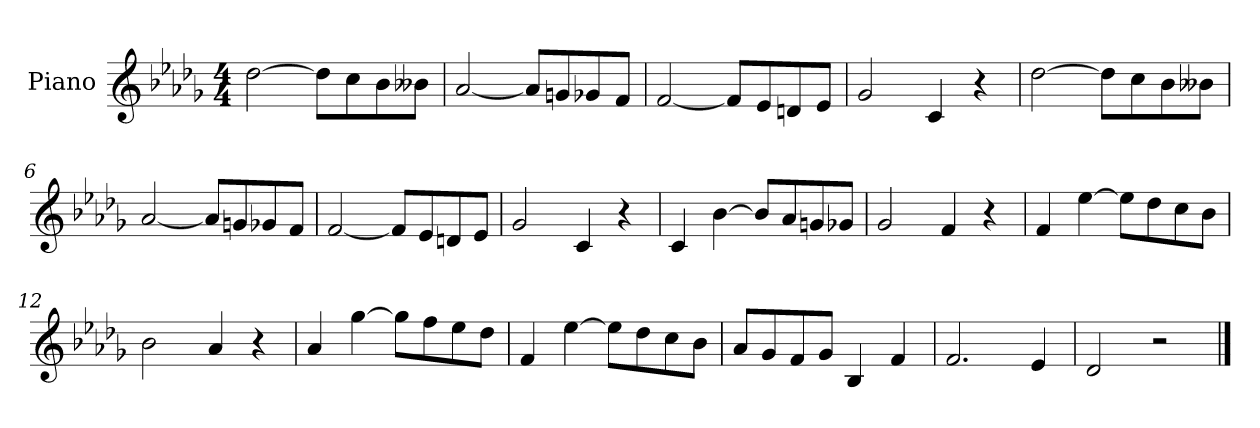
**kern
*part1
*staff1
*I"Piano
*I'Pno
*clefG2
*k[b-e-a-d-g-]
*D-:
*M4/4
=1
[2dd-\
8dd-\L]
8cc\
8b-\
8b--X\J
=2
[2a-/
8a-/L]
8gn/
8g-X/
8f/J
=3
[2f/
8f/L]
8e-/
8dn/
8e-/J
=4
2g-/
4c/
4r
=5
[2dd-\
8dd-\L]
8cc\
8b-\
8b--X\J
=6
[2a-/
8a-/L]
8gn/
8g-X/
8f/J
=7
[2f/
8f/L]
8e-/
8dn/
8e-/J
=8
2g-/
4c/
4r
=9
4c/
[4b-\
8b-/L]
8a-/
8gn/
8g-X/J
=10
2g-/
4f/
4r
=11
4f/
[4ee-\
8ee-\L]
8dd-\
8cc\
8b-\J
=12
2b-\
4a-/
4r
=13
4a-/
[4gg-\
8gg-\L]
8ff\
8ee-\
8dd-\J
=14
4f/
[4ee-\
8ee-\L]
8dd-\
8cc\
8b-\J
=15
8a-/L
8g-/
8f/
8g-/J
4B-/
4f/
=16
2.f/
4e-/
=17
2d-/
2r
==
*-
